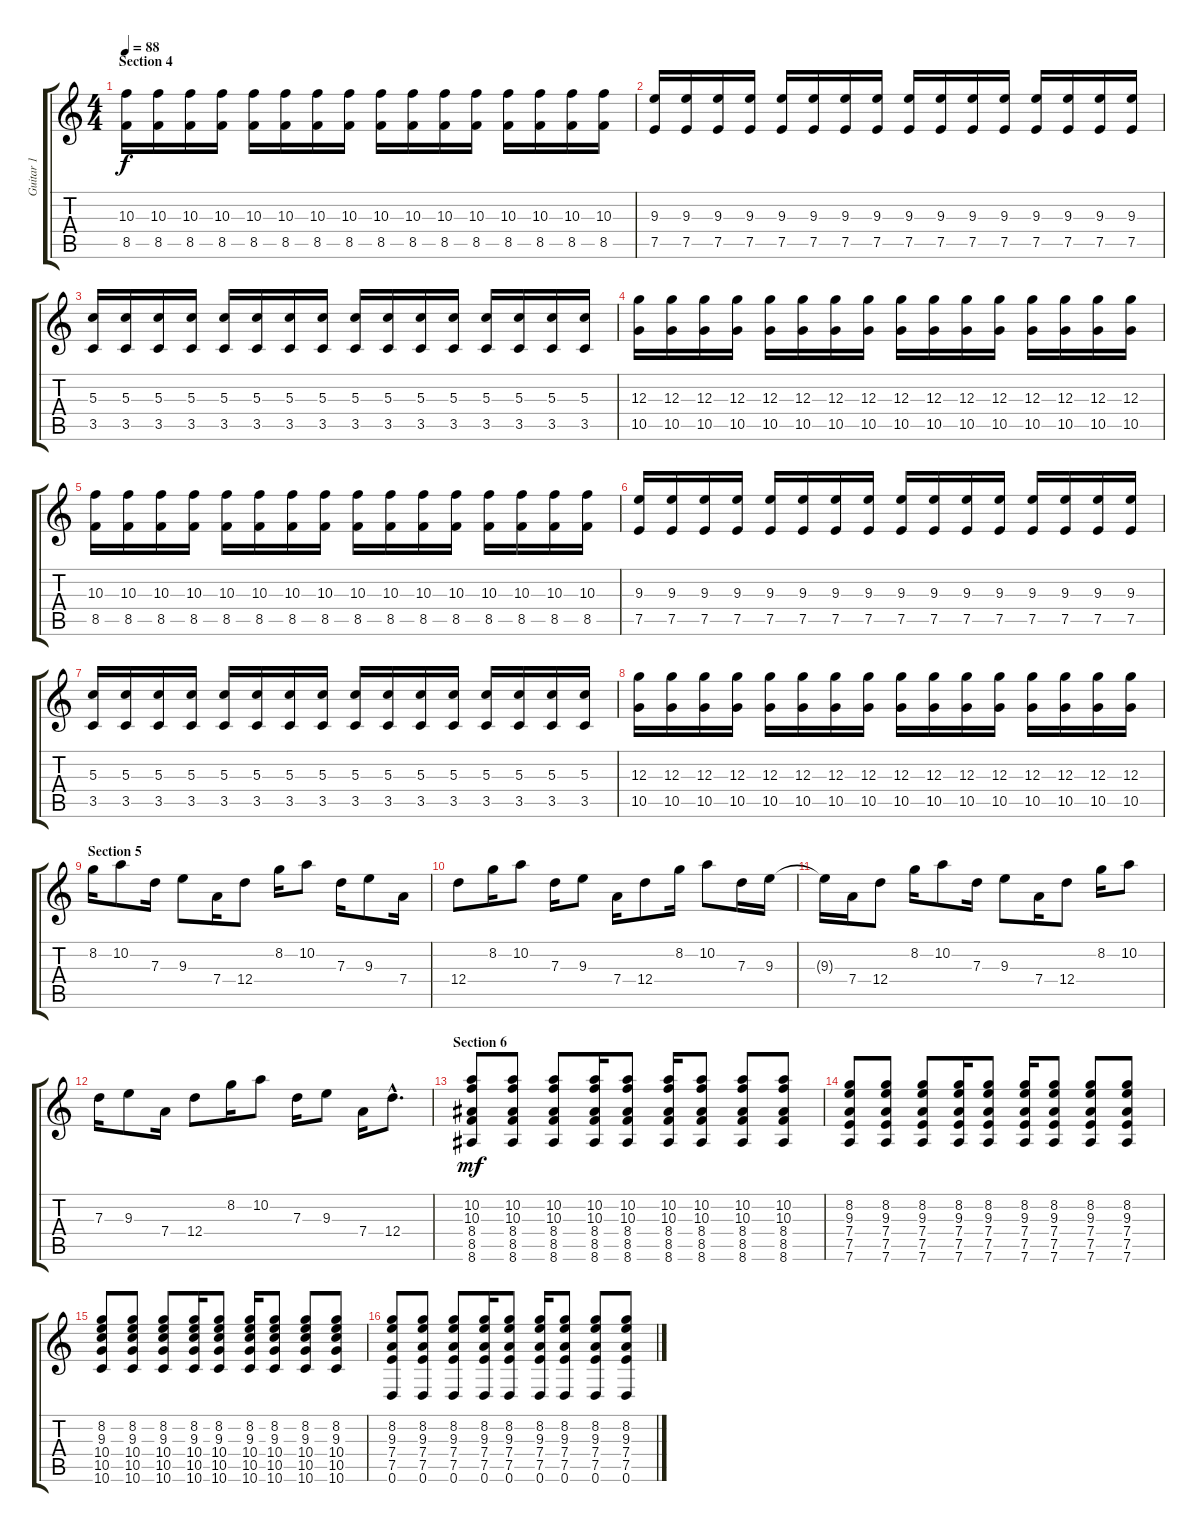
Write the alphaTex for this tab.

\track ("Guitar 1" "Guitar 1") {instrument distortionguitar}
\staff {score tabs}
\tuning (E4 B3 G3 D3 A2 D2) {hide}
\ts (4 4)
\section ("" "Section 4")
\tempo 88
\clef g2
\ks c
(10.3 8.5).16{dy f} (10.3 8.5).16 (10.3 8.5).16 (10.3 8.5).16 (10.3 8.5).16 (10.3 8.5).16 (10.3 8.5).16 (10.3 8.5).16 (10.3 8.5).16 (10.3 8.5).16 (10.3 8.5).16 (10.3 8.5).16 (10.3 8.5).16 (10.3 8.5).16 (10.3 8.5).16 (10.3 8.5).16 |
(9.3 7.5).16 (9.3 7.5).16 (9.3 7.5).16 (9.3 7.5).16 (9.3 7.5).16 (9.3 7.5).16 (9.3 7.5).16 (9.3 7.5).16 (9.3 7.5).16 (9.3 7.5).16 (9.3 7.5).16 (9.3 7.5).16 (9.3 7.5).16 (9.3 7.5).16 (9.3 7.5).16 (9.3 7.5).16 |
(5.3 3.5).16 (5.3 3.5).16 (5.3 3.5).16 (5.3 3.5).16 (5.3 3.5).16 (5.3 3.5).16 (5.3 3.5).16 (5.3 3.5).16 (5.3 3.5).16 (5.3 3.5).16 (5.3 3.5).16 (5.3 3.5).16 (5.3 3.5).16 (5.3 3.5).16 (5.3 3.5).16 (5.3 3.5).16 |
(12.3 10.5).16 (12.3 10.5).16 (12.3 10.5).16 (12.3 10.5).16 (12.3 10.5).16 (12.3 10.5).16 (12.3 10.5).16 (12.3 10.5).16 (12.3 10.5).16 (12.3 10.5).16 (12.3 10.5).16 (12.3 10.5).16 (12.3 10.5).16 (12.3 10.5).16 (12.3 10.5).16 (12.3 10.5).16 |
(10.3 8.5).16 (10.3 8.5).16 (10.3 8.5).16 (10.3 8.5).16 (10.3 8.5).16 (10.3 8.5).16 (10.3 8.5).16 (10.3 8.5).16 (10.3 8.5).16 (10.3 8.5).16 (10.3 8.5).16 (10.3 8.5).16 (10.3 8.5).16 (10.3 8.5).16 (10.3 8.5).16 (10.3 8.5).16 |
(9.3 7.5).16 (9.3 7.5).16 (9.3 7.5).16 (9.3 7.5).16 (9.3 7.5).16 (9.3 7.5).16 (9.3 7.5).16 (9.3 7.5).16 (9.3 7.5).16 (9.3 7.5).16 (9.3 7.5).16 (9.3 7.5).16 (9.3 7.5).16 (9.3 7.5).16 (9.3 7.5).16 (9.3 7.5).16 |
(5.3 3.5).16 (5.3 3.5).16 (5.3 3.5).16 (5.3 3.5).16 (5.3 3.5).16 (5.3 3.5).16 (5.3 3.5).16 (5.3 3.5).16 (5.3 3.5).16 (5.3 3.5).16 (5.3 3.5).16 (5.3 3.5).16 (5.3 3.5).16 (5.3 3.5).16 (5.3 3.5).16 (5.3 3.5).16 |
(12.3 10.5).16 (12.3 10.5).16 (12.3 10.5).16 (12.3 10.5).16 (12.3 10.5).16 (12.3 10.5).16 (12.3 10.5).16 (12.3 10.5).16 (12.3 10.5).16 (12.3 10.5).16 (12.3 10.5).16 (12.3 10.5).16 (12.3 10.5).16 (12.3 10.5).16 (12.3 10.5).16 (12.3 10.5).16 |
\section ("" "Section 5")
8.2.16 10.2.8 7.3.16 9.3.8 7.4.16 12.4.8 8.2.16 10.2.8 7.3.16 9.3.8 7.4.16 |
12.4.8 8.2.16 10.2.8 7.3.16 9.3.8 7.4.16 12.4.8 8.2.16 10.2.8 7.3.16 9.3.16 |
9.3{t}.16 7.4.16 12.4.8 8.2.16 10.2.8 7.3.16 9.3.8 7.4.16 12.4.8 8.2.16 10.2.8 |
7.3.16 9.3.8 7.4.16 12.4.8 8.2.16 10.2.8 7.3.16 9.3.8 7.4.16 12.4{hac}.8{d} |
\section ("" "Section 6")
(10.2 10.3 8.4 8.5 8.6).8{dy mf} (10.2 10.3 8.4 8.5 8.6).8 (10.2 10.3 8.4 8.5 8.6).8 (10.2 10.3 8.4 8.5 8.6).16 (10.2 10.3 8.4 8.5 8.6).8 (10.2 10.3 8.4 8.5 8.6).16 (10.2 10.3 8.4 8.5 8.6).8 (10.2 10.3 8.4 8.5 8.6).8 (10.2 10.3 8.4 8.5 8.6).8 |
(8.2 9.3 7.4 7.5 7.6).8 (8.2 9.3 7.4 7.5 7.6).8 (8.2 9.3 7.4 7.5 7.6).8 (8.2 9.3 7.4 7.5 7.6).16 (8.2 9.3 7.4 7.5 7.6).8 (8.2 9.3 7.4 7.5 7.6).16 (8.2 9.3 7.4 7.5 7.6).8 (8.2 9.3 7.4 7.5 7.6).8 (8.2 9.3 7.4 7.5 7.6).8 |
(8.2 9.3 10.4 10.5 10.6).8 (8.2 9.3 10.4 10.5 10.6).8 (8.2 9.3 10.4 10.5 10.6).8 (8.2 9.3 10.4 10.5 10.6).16 (8.2 9.3 10.4 10.5 10.6).8 (8.2 9.3 10.4 10.5 10.6).16 (8.2 9.3 10.4 10.5 10.6).8 (8.2 9.3 10.4 10.5 10.6).8 (8.2 9.3 10.4 10.5 10.6).8 |
(8.2 9.3 7.4 7.5 0.6).8 (8.2 9.3 7.4 7.5 0.6).8 (8.2 9.3 7.4 7.5 0.6).8 (8.2 9.3 7.4 7.5 0.6).16 (8.2 9.3 7.4 7.5 0.6).8 (8.2 9.3 7.4 7.5 0.6).16 (8.2 9.3 7.4 7.5 0.6).8 (8.2 9.3 7.4 7.5 0.6).8 (8.2 9.3 7.4 7.5 0.6).8
